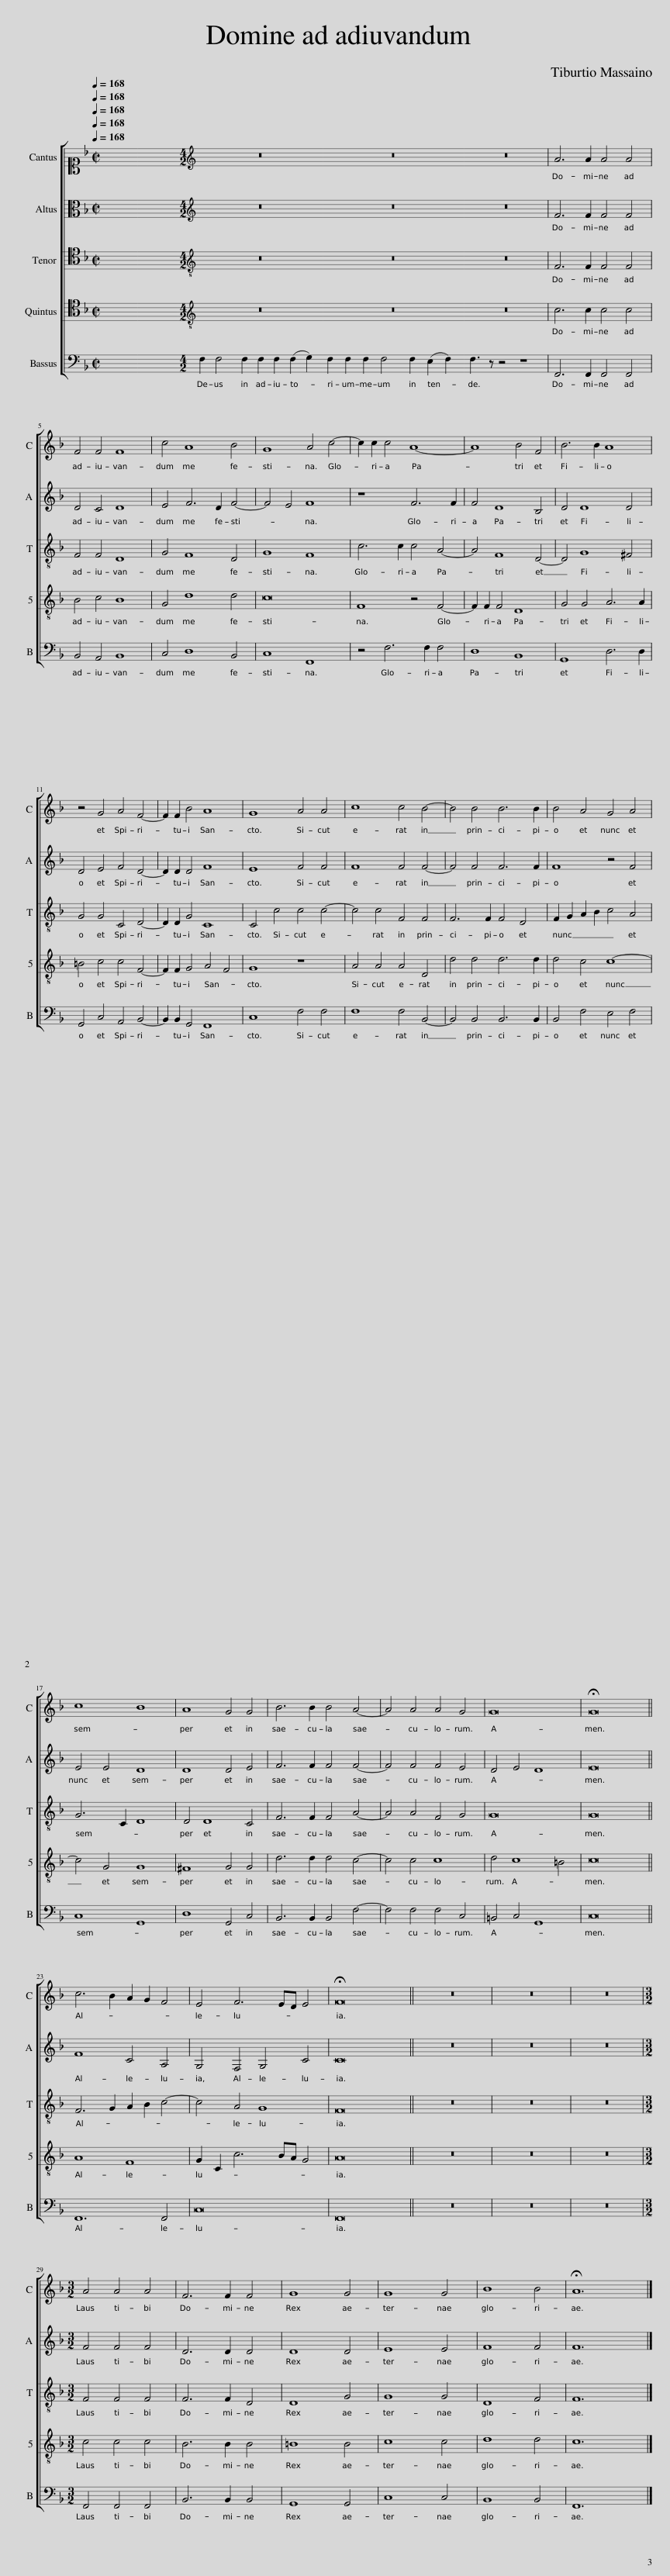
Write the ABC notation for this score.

X:1
%%score [ 1 2 [ 3 4 ] 5 ]
L:1/8
Q:1/4=168
M:2/2
I:linebreak $
K:F
V:1 alto1
V:2 alto
V:3 tenor
V:4 tenor
V:5 bass
V:1
 x8 | x8 |[M:4/2][K:treble] z16 | z16 | z16 | %5
 A6 A2 A4 A4 |$ F4 F4 F8 | c4 A8 B4 | G8 A4 c4- | c2 c2 c4 A8- | %10
 A8 B4 F4 | B6 B2 A8 |$ z4 G4 A4 F4- | F2 F2 B4 A8 | G8 A4 A4 | %15
 c8 c4 B4- | B4 B4 B6 B2 | B4 A4 G4 A4 |$ c8 B8 | A8 G4 G4 | %20
 B6 B2 B4 A4- | A4 A4 A4 G4 | G16 | !fermata!G16 ||$ c6 B2 A2 G2 F4 | %25
 E4 F6 ED E4 | !fermata!F16 || z16 | z16 | z16 |$ %30
[M:3/2] A4 A4 A4 | F6 F2 F4 | G8 G4 | G8 G4 | B8 B4 | %35
 !fermata!A12 |] %36
V:2
 x8 | x8 |[M:4/2][K:treble] z16 | z16 | z16 | %5
 F6 F2 F4 F4 |$ D4 C4 D8 | E4 F6 D2 F4- | F4 E4 F8 | z8 F6 F2 | %10
 F4 D8 B,4 | D4 D8 D4 |$ D4 E4 F4 D4- | D2 D2 D4 F8 | E8 F4 F4 | %15
 F8 F4 F4- | F4 F4 F6 F2 | F8 z4 F4 |$ E4 E4 D8 | D8 D4 E4 | %20
 F6 F2 F4 F4- | F4 F4 F4 E4 | D4 E4 D8 | E16 ||$ F8 C4 A,4 | %25
 G,4 F,4 G,4 C4 | C16 || z16 | z16 | z16 |$ %30
[M:3/2] F4 F4 F4 | D6 D2 D4 | D8 D4 | E8 E4 | F8 F4 | %35
 F12 |] %36
V:3
 x8 | x8 |[M:4/2][K:treble-8] z16 | z16 | z16 | %5
 F6 F2 F4 F4 |$ F4 F4 D8 | G4 F8 D4 | G8 F8 | c6 c2 c4 A4- | %10
 A4 F8 D4- | D4 G8 ^F4 |$ G4 G4 C4 D4- | D2 D2 G4 C8 | C4 c4 c4 c4- | %15
 c4 c4 F4 F4 | F6 F2 F4 D4 | F2 G2 A2 B2 c4 A4 |$ G6 C2 D8 | D4 D8 C4 | %20
 F6 F2 F4 A4- | A4 A4 F4 G4 | G16 | G16 ||$ F6 G2 A2 B2 c4- | %25
 c4 A4 G8 | F16 || z16 | z16 | z16 |$ %30
[M:3/2] F4 F4 F4 | F6 F2 D4 | D8 G4 | G8 G4 | D8 F4 | %35
 F12 |] %36
V:4
 x8 | x8 |[M:4/2][K:treble-8] z16 | z16 | z16 | %5
 c6 c2 c4 c4 |$ B4 c4 B8 | G4 d8 d4 | c16 | F8 z4 F4- | %10
 F2 F2 F4 D8 | G4 G4 A6 A2 |$ =B4 c4 c4 F4- | F2 F2 G4 A4 F4 | G8 z8 | %15
 A4 A4 A4 D4 | d4 d4 d6 d2 | d4 c4 c8- |$ c4 G4 G8 | ^F8 G4 G4 | %20
 d6 d2 d4 c4- | c4 c4 c8 | d4 c8 =B4 | c16 ||$ A8 F8 | %25
 G2 C2 c6 BA G4 | A16 || z16 | z16 | z16 |$ %30
[M:3/2] c4 c4 c4 | B6 B2 B4 | =B8 B4 | c8 c4 | d8 d4 | %35
 c12 |] %36
V:5
 x8 | x8 |[M:4/2] F,2 F,4 F,2 F,2 F,2 (F,2 G,2) | F,2 F,2 F,2 F,4 F,2 (E,2 F,2) | F,3 z z4 z8 | %5
 F,,6 F,,2 F,,4 F,,4 |$ B,,4 A,,4 B,,8 | C,4 D,8 B,,4 | C,8 F,,8 | z4 F,6 F,2 F,4 | %10
 D,8 B,,8 | G,,8 D,6 D,2 |$ G,,4 C,4 A,,4 B,,4- | B,,2 B,,2 G,,4 F,,8 | C,8 F,4 F,4 | %15
 F,8 F,4 B,,4- | B,,4 B,,4 B,,6 B,,2 | B,,4 F,4 E,4 F,4 |$ C,8 G,,8 | D,8 G,,4 C,4 | %20
 B,,6 B,,2 B,,4 F,4- | F,4 F,4 F,4 C,4 | =B,,4 C,4 G,,8 | C,16 ||$ F,,12 F,,4 | %25
 C,16 | F,,16 || z16 | z16 | z16 |$ %30
[M:3/2] F,,4 F,,4 F,,4 | B,,6 B,,2 B,,4 | G,,8 G,,4 | C,8 C,4 | B,,8 B,,4 | %35
 F,,12 |] %36
